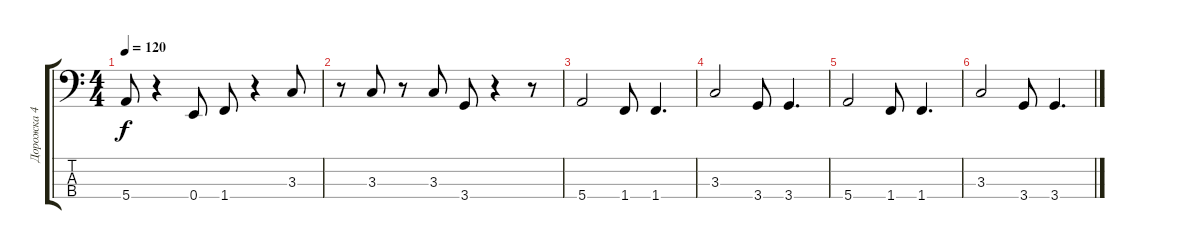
\track ("Дорожка 4" "Дорожка 4") {instrument electricbassfinger}
\staff {score tabs}
\tuning (G2 D2 A1 E1) {hide}
\ts (4 4)
\tempo 120
\clef f4
\ks c
5.4.8{dy f} r.4 0.4.8 1.4.8 r.4 3.3.8 |
r.8 3.3.8 r.8 3.3.8 3.4.8 r.4 r.8 |
5.4.2 1.4.8 1.4.4{d} |
3.3.2 3.4.8 3.4.4{d} |
5.4.2 1.4.8 1.4.4{d} |
3.3.2 3.4.8 3.4.4{d}
